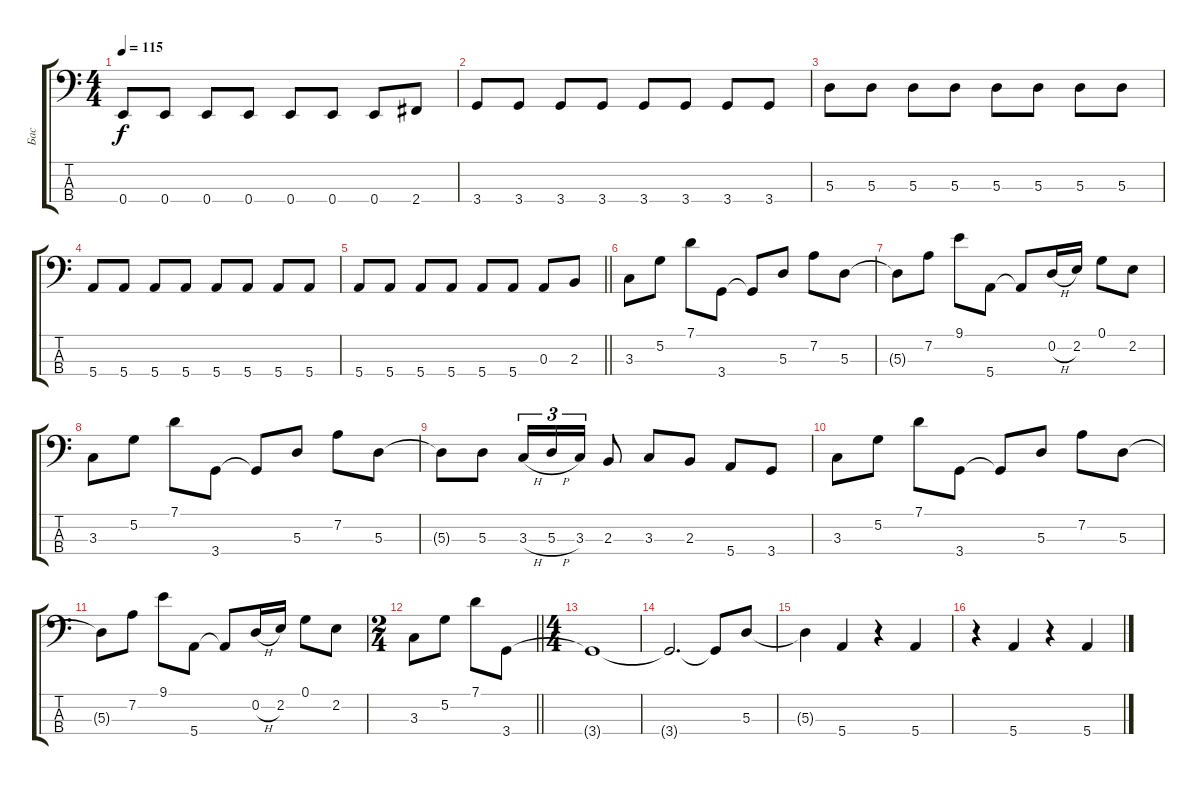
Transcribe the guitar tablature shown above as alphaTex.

\track ("Бас" "Бас") {instrument electricbassfinger}
\staff {score tabs}
\tuning (G2 D2 A1 E1) {hide}
\ts (4 4)
\tempo 115
\clef f4
\ks c
0.4.8{dy f} 0.4.8 0.4.8 0.4.8 0.4.8 0.4.8 0.4.8 2.4.8 |
3.4.8 3.4.8 3.4.8 3.4.8 3.4.8 3.4.8 3.4.8 3.4.8 |
5.3.8 5.3.8 5.3.8 5.3.8 5.3.8 5.3.8 5.3.8 5.3.8 |
5.4.8 5.4.8 5.4.8 5.4.8 5.4.8 5.4.8 5.4.8 5.4.8 |
\barLineRight lightlight
5.4.8 5.4.8 5.4.8 5.4.8 5.4.8 5.4.8 0.3.8 2.3.8 |
3.3.8 5.2.8 7.1.8 3.4.8 3.4{t}.8 5.3.8 7.2.8 5.3.8 |
5.3{t}.8 7.2.8 9.1.8 5.4.8 5.4{t}.8 0.2{h}.16 2.2.16 0.1.8 2.2.8 |
3.3.8 5.2.8 7.1.8 3.4.8 3.4{t}.8 5.3.8 7.2.8 5.3.8 |
5.3{t}.8 5.3.8 3.3{h}.16{tu (3 2)} 5.3{h}.16{tu (3 2)} 3.3.16{tu (3 2)} 2.3.8 3.3.8 2.3.8 5.4.8 3.4.8 |
3.3.8 5.2.8 7.1.8 3.4.8 3.4{t}.8 5.3.8 7.2.8 5.3.8 |
5.3{t}.8 7.2.8 9.1.8 5.4.8 5.4{t}.8 0.2{h}.16 2.2.16 0.1.8 2.2.8 |
\ts (2 4)
\barLineRight lightlight
3.3.8 5.2.8 7.1.8 3.4.8 |
\ts (4 4)
3.4{t}.1 |
3.4{t}.2{d} 3.4{t}.8 5.3.8 |
5.3{t}.4 5.4.4{volume 7} r.4{volume 15} 5.4.4 |
r.4 5.4.4 r.4 5.4.4
